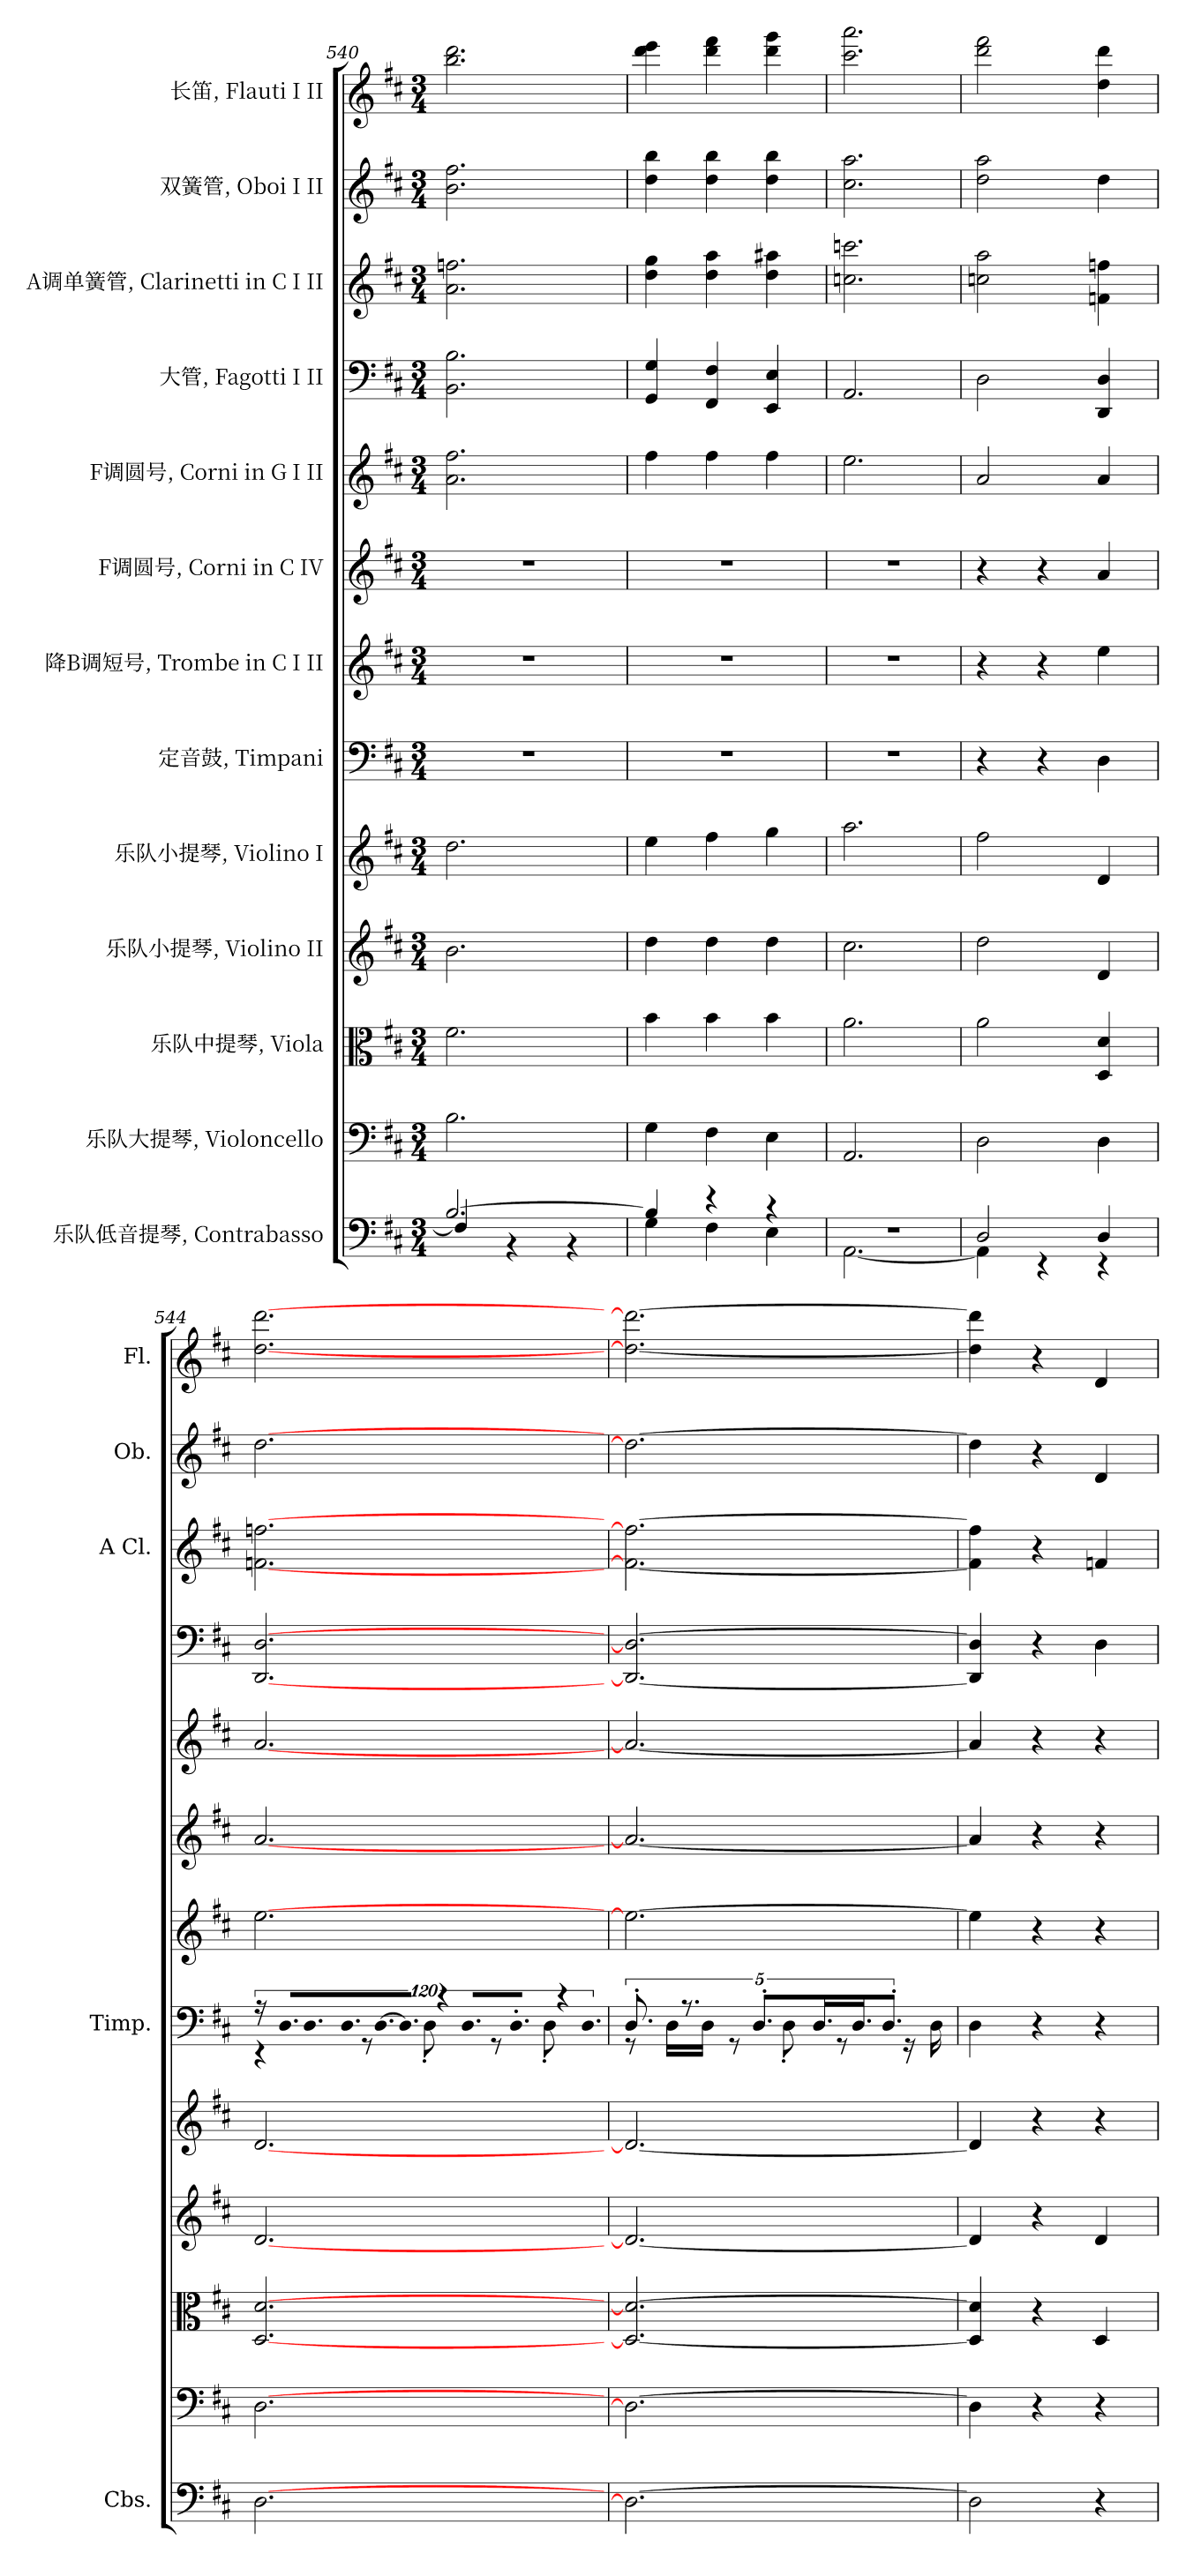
**kern	**kern	**kern	**kern	**kern	**kern	**kern	**kern	**kern	**kern	**kern	**kern	**kern
*part13	*part12	*part11	*part10	*part9	*part8	*part7	*part6	*part5	*part4	*part3	*part2	*part1
*staff13	*staff12	*staff11	*staff10	*staff9	*staff8	*staff7	*staff6	*staff5	*staff4	*staff3	*staff2	*staff1
*I"乐队低音提琴, Contrabasso	*I"乐队大提琴, Violoncello	*I"乐队中提琴, Viola	*I"乐队小提琴, Violino II	*I"乐队小提琴, Violino I	*I"定音鼓, Timpani	*I"降B调短号, Trombe in C I II	*I"F调圆号, Corni in C IV	*I"F调圆号, Corni in G I II	*I"大管, Fagotti I II	*I"A调单簧管, Clarinetti in C I II	*I"双簧管, Oboi I II	*I"长笛, Flauti I II
*I'Cbs.	*	*	*	*	*I'Timp.	*	*	*	*	*I'A Cl.	*I'Ob.	*I'Fl.
*clefF4	*clefF4	*clefC3	*clefG2	*clefG2	*clefF4	*clefG2	*clefG2	*clefG2	*clefF4	*clefG2	*clefG2	*clefG2
*ITrd7c12	*	*	*	*	*	*ITrd1c2	*ITrd4c7	*ITrd4c7	*	*ITrd2c3	*	*
*k[f#c#]	*k[f#c#]	*k[f#c#]	*k[f#c#]	*k[f#c#]	*k[f#c#]	*k[]	*k[f#]	*k[f#]	*k[f#c#]	*k[f#c#g#d#a#]	*k[f#c#]	*k[f#c#]
*M3/4	*M3/4	*M3/4	*M3/4	*M3/4	*M3/4	*M3/4	*M3/4	*M3/4	*M3/4	*M3/4	*M3/4	*M3/4
*MM350	*MM350	*MM350	*MM350	*MM350	*MM350	*MM350	*MM350	*MM350	*MM350	*MM350	*MM350	*MM350
=540	=540	=540	=540	=540	=540	=540	=540	=540	=540	=540	=540	=540
*^	*	*	*	*	*	*	*	*	*	*	*	*
[2.BB/	4FF#/]	2.B\	2.f#\	2.b\	2.dd\	2.r	2.r	2.r	2.d\ 2.b\	2.BB\ 2.B\	2.f#\ 2.ddn\	2.b\ 2.ff#\	2.bb\ 2.ddd\
.	4r	.	.	.	.	.	.	.	.	.	.	.	.
.	4r	.	.	.	.	.	.	.	.	.	.	.	.
=541	=541	=541	=541	=541	=541	=541	=541	=541	=541	=541	=541	=541	=541
*	*	*	*	*	*	*	*	*	*	*	*	*	*MM350
4BB/]	4GG\	4G\	4b\	4dd\	4ee\	2.r	2.r	2.r	4b\	4GG/ 4G/	4b\ 4ee\	4dd\ 4bb\	4ddd\ 4eee\
4r	4FF#\	4F#\	4b\	4dd\	4ff#\	.	.	.	4b\	4FF#/ 4F#/	4b\ 4ff#\	4dd\ 4bb\	4ddd\ 4fff#\
*	*	*	*	*	*	*	*	*	*	*	*	*	*MM318
4r	4EE\	4E\	4b\	4dd\	4gg\	.	.	.	4b\	4EE/ 4E/	4b\ 4ff##X\	4dd\ 4bb\	4ddd\ 4ggg\
=542	=542	=542	=542	=542	=542	=542	=542	=542	=542	=542	=542	=542	=542
*	*	*	*	*	*	*	*	*	*	*	*	*	*MM350
2.r	[2.AAA\	2.AA/	2.a\	2.cc#\	2.aa\	2.r	2.r	2.r	2.a\	2.AA/	2.an\ 2.aan\	2.cc#\ 2.aa\	2.ccc#\ 2.aaa\
=543	=543	=543	=543	=543	=543	=543	=543	=543	=543	=543	=543	=543	=543
*	*	*	*	*	*	*	*	*	*	*	*	*	*MM350
2DD/	4AAA\]	2D\	2a\	2dd\	2ff#\	4r	4r	4r	2d/	2D\	2an\ 2ff#\	2dd\ 2aa\	2ddd\ 2fff#\
.	4r	.	.	.	.	4r	4r	4r	.	.	.	.	.
*	*	*	*	*	*	*	*	*	*	*	*	*	*MM318
4DD/	4r	4D\	4D/ 4d/	4d/	4d/	4D\	4dd\	4d/	4d/	4DD/ 4D/	4dn\ 4ddn\	4dd\	4dd\ 4ddd\
*v	*v	*	*	*	*	*	*	*	*	*	*	*	*
!!LO:PB:g=z
=544	=544	=544	=544	=544	=544	=544	=544	=544	=544	=544	=544	=544
*	*	*	*	*	*	*	*	*	*	*	*	*MM350
*^	*	*	*	*	*	*	*	*	*	*	*	*
!	!	!	!	!	!	!LO:N:vis=32.	!	!	!	!	!	!	!
*v	*v	*	*	*	*	*^	*	*	*	*	*	*	*
[2.DD\	[2.D\	[2.D/ [2.d/	[2.d/	[2.d/	1920%103r	4r	[2.dd\	[2.d/	[2.d/	[2.DD/ [2.D/	[2.dn\ [2.ddn\	[2.dd\	[2.dd\ [2.ddd\
!	!	!	!	!	!LO:N:vis=32.	!	!	!	!	!	!	!	!
.	.	.	.	.	1920%103D/KLL	.	.	.	.	.	.	.	.
!	!	!	!	!	!LO:N:vis=16.	!	!	!	!	!	!	!	!
.	.	.	.	.	960%103D/	.	.	.	.	.	.	.	.
!	!	!	!	!	!LO:N:vis=32.	!	!	!	!	!	!	!	!
.	.	.	.	.	1920%103D/L	.	.	.	.	.	.	.	.
.	.	.	.	.	.	8r	.	.	.	.	.	.	.
!	!	!	!	!	!LO:N:vis=32.	!	!	!	!	!	!	!	!
.	.	.	.	.	[1920%103D/	.	.	.	.	.	.	.	.
!	!	!	!	!	!LO:N:vis=32.	!	!	!	!	!	!	!	!
.	.	.	.	.	1920%103D/JJJ]	.	.	.	.	.	.	.	.
.	.	.	.	.	.	8D'\	.	.	.	.	.	.	.
!	!	!	!	!	!LO:N:vis=32.	!	!	!	!	!	!	!	!
.	.	.	.	.	1920%103r	.	.	.	.	.	.	.	.
!	!	!	!	!	!LO:N:vis=16.	!	!	!	!	!	!	!	!
.	.	.	.	.	960%103D/LL	.	.	.	.	.	.	.	.
.	.	.	.	.	.	8r	.	.	.	.	.	.	.
!	!	!	!	!	!LO:N:vis=16.	!	!	!	!	!	!	!	!
.	.	.	.	.	960%103D'/JJ	.	.	.	.	.	.	.	.
.	.	.	.	.	.	8D'\	.	.	.	.	.	.	.
!	!	!	!	!	!LO:N:vis=32.	!	!	!	!	!	!	!	!
.	.	.	.	.	1920%103r	.	.	.	.	.	.	.	.
!	!	!	!	!	!LO:N:vis=32.	!	!	!	!	!	!	!	!
.	.	.	.	.	1920%103D/	.	.	.	.	.	.	.	.
960ryy	960ryy	960ryy	960ryy	960ryy	.	960ryy	960ryy	960ryy	960ryy	960ryy	960ryy	960ryy	960ryy
=545	=545	=545	=545	=545	=545	=545	=545	=545	=545	=545	=545	=545	=545
*	*	*	*	*	*	*	*	*	*	*	*	*	*MM350
2.DD\_	2.D\_	2.D/_ 2.d/_	2.d/_	2.d/_	10.D'/	8r	2.dd\_	2.d/_	2.d/_	2.DD/_ 2.D/_	2.d\_ 2.dd\_	2.dd\_	2.dd\_ 2.ddd\_
.	.	.	.	.	.	16D\LL	.	.	.	.	.	.	.
.	.	.	.	.	10.r	.	.	.	.	.	.	.	.
.	.	.	.	.	.	16D\JJ	.	.	.	.	.	.	.
.	.	.	.	.	.	8r	.	.	.	.	.	.	.
.	.	.	.	.	10.D'/L	.	.	.	.	.	.	.	.
.	.	.	.	.	.	8D'\	.	.	.	.	.	.	.
.	.	.	.	.	20.D/L	.	.	.	.	.	.	.	.
.	.	.	.	.	.	8r	.	.	.	.	.	.	.
.	.	.	.	.	20.D/J	.	.	.	.	.	.	.	.
.	.	.	.	.	10.D'/J	.	.	.	.	.	.	.	.
.	.	.	.	.	.	16r	.	.	.	.	.	.	.
.	.	.	.	.	.	16D\	.	.	.	.	.	.	.
*	*	*	*	*	*v	*v	*	*	*	*	*	*	*
=546	=546	=546	=546	=546	=546	=546	=546	=546	=546	=546	=546	=546
*	*	*	*	*	*	*	*	*	*	*	*	*MM120
2DD\]	4D\]	4D/] 4d/]	4d/]	4d/]	4D\	4dd\]	4d/]	4d/]	4DD/] 4D/]	4d\] 4dd\]	4dd\]	4dd\] 4ddd\]
.	4r	4r	4r	4r	4r	4r	4r	4r	4r	4r	4r	4r
*	*	*	*	*	*	*	*	*	*	*	*	*MM340
4r	4r	4D/	4d/	4r	4r	4r	4r	4r	4D\	4dn/	4d/	4d/
=	=	=	=	=	=	=	=	=	=	=	=	=
*-	*-	*-	*-	*-	*-	*-	*-	*-	*-	*-	*-	*-
